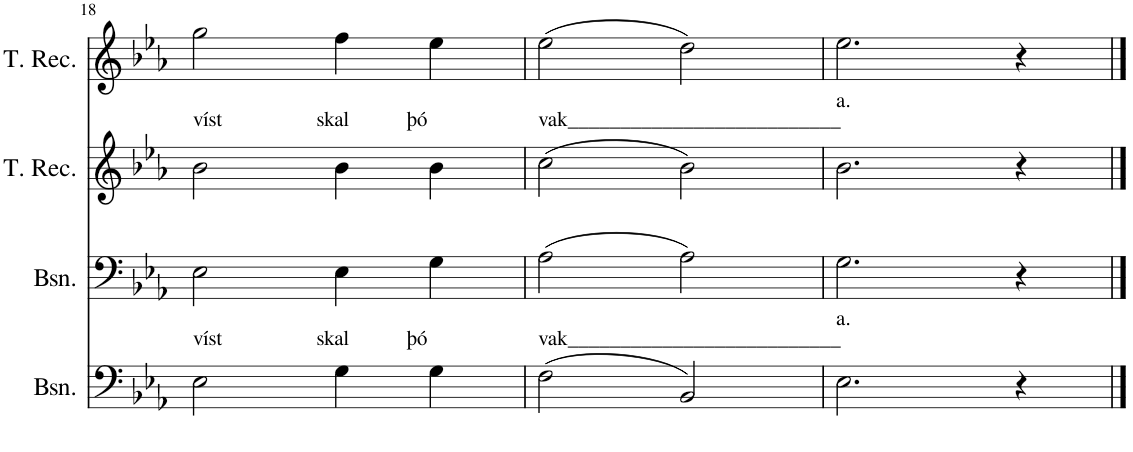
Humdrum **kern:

**kern	**kern	**kern	**kern
*part4	*part3	*part2	*part1
*staff4	*staff3	*staff2	*staff1
*I"Bassoon	*I"Bassoon	*I"Tenor Recorder	*I"Tenor Recorder
*I'Bsn.	*I'Bsn.	*I'T. Rec.	*I'T. Rec.
!!LO:PB:g=z
*clefF4	*clefF4	*clefG2	*clefG2
*k[b-e-a-]	*k[b-e-a-]	*k[b-e-a-]	*k[b-e-a-]
*M4/4	*M4/4	*M4/4	*M4/4
=18	=18	=18	=18
!	!	!LO:TX:a:t=víst                  skal           þó	!
!LO:TX:a:t=víst                  skal           þó	!	!	!
2E-\	2E-\	2b-\	2gg\
4G\	4E-\	4b-\	4ff\
4G\	4G\	4b-\	4ee-\
=19	=19	=19	=19
!	!	!LO:TX:a:t=vak__________________________	!
!LO:TX:a:t=vak__________________________	!	!	!
(2F\	(2A-\	(2cc\	(2ee-\
2BB-/)	2A-\)	2b-\)	2dd\)
=20	=20	=20	=20
!	!	!LO:TX:a:t=a.	!
!LO:TX:a:t=a.	!	!	!
2.E-\	2.G\	2.b-\	2.ee-\
4r	4r	4r	4r
==	==	==	==
*-	*-	*-	*-
